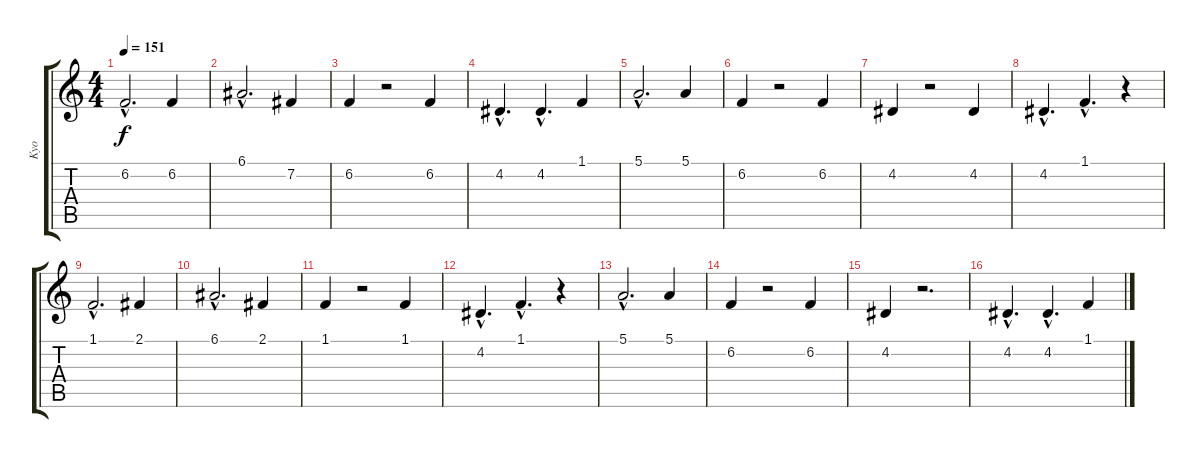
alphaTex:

\track ("Kyo" "Kyo") {instrument synthvoice}
\staff {score tabs}
\tuning (E4 B3 G3 D3 A2 E2) {hide}
\ts (4 4)
\tempo 151
\clef g2
\ks c
6.2{hac}.2{d dy f} 6.2.4 |
6.1{hac}.2{d} 7.2.4 |
6.2.4 r.2 6.2.4 |
4.2{hac}.4{d} 4.2{hac}.4{d} 1.1.4 |
5.1{hac}.2{d} 5.1.4 |
6.2.4 r.2 6.2.4 |
4.2.4 r.2 4.2.4 |
4.2{hac}.4{d} 1.1{hac}.4{d} r.4 |
1.1{hac}.2{d} 2.1.4 |
6.1{hac}.2{d} 2.1.4 |
1.1.4 r.2 1.1.4 |
4.2{hac}.4{d} 1.1{hac}.4{d} r.4 |
5.1{hac}.2{d} 5.1.4 |
6.2.4 r.2 6.2.4 |
4.2.4 r.2{d} |
4.2{hac}.4{d} 4.2{hac}.4{d} 1.1.4
